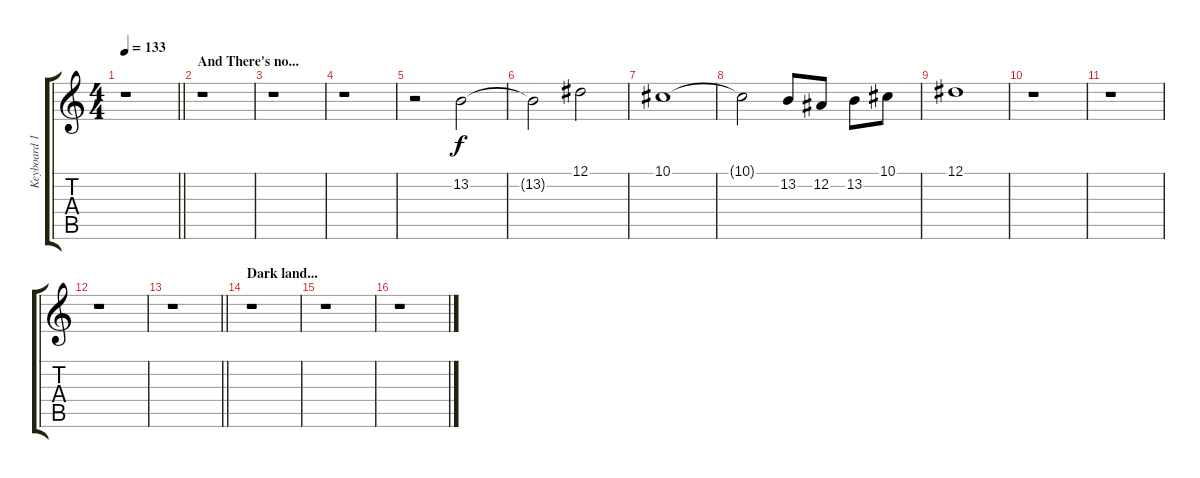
\track ("Keyboard 1" "Keyboard 1") {instrument synthstrings1}
\staff {score tabs}
\tuning (Eb4 Bb3 Gb3 Db3 Ab2 Eb2) {hide}
\ts (4 4)
\tempo 133
\clef g2
\barLineRight lightlight
\ks c
r.1{dy f} |
\section ("" "And There's no...")
r.1 |
r.1 |
r.1 |
r.2 13.2.2 |
13.2{t}.2 12.1.2 |
10.1.1 |
10.1{t}.2 13.2.8 12.2.8 13.2.8 10.1.8 |
12.1.1 |
r.1 |
r.1 |
r.1 |
\barLineRight lightlight
r.1 |
\section ("" "Dark land...")
r.1 |
r.1 |
r.1
